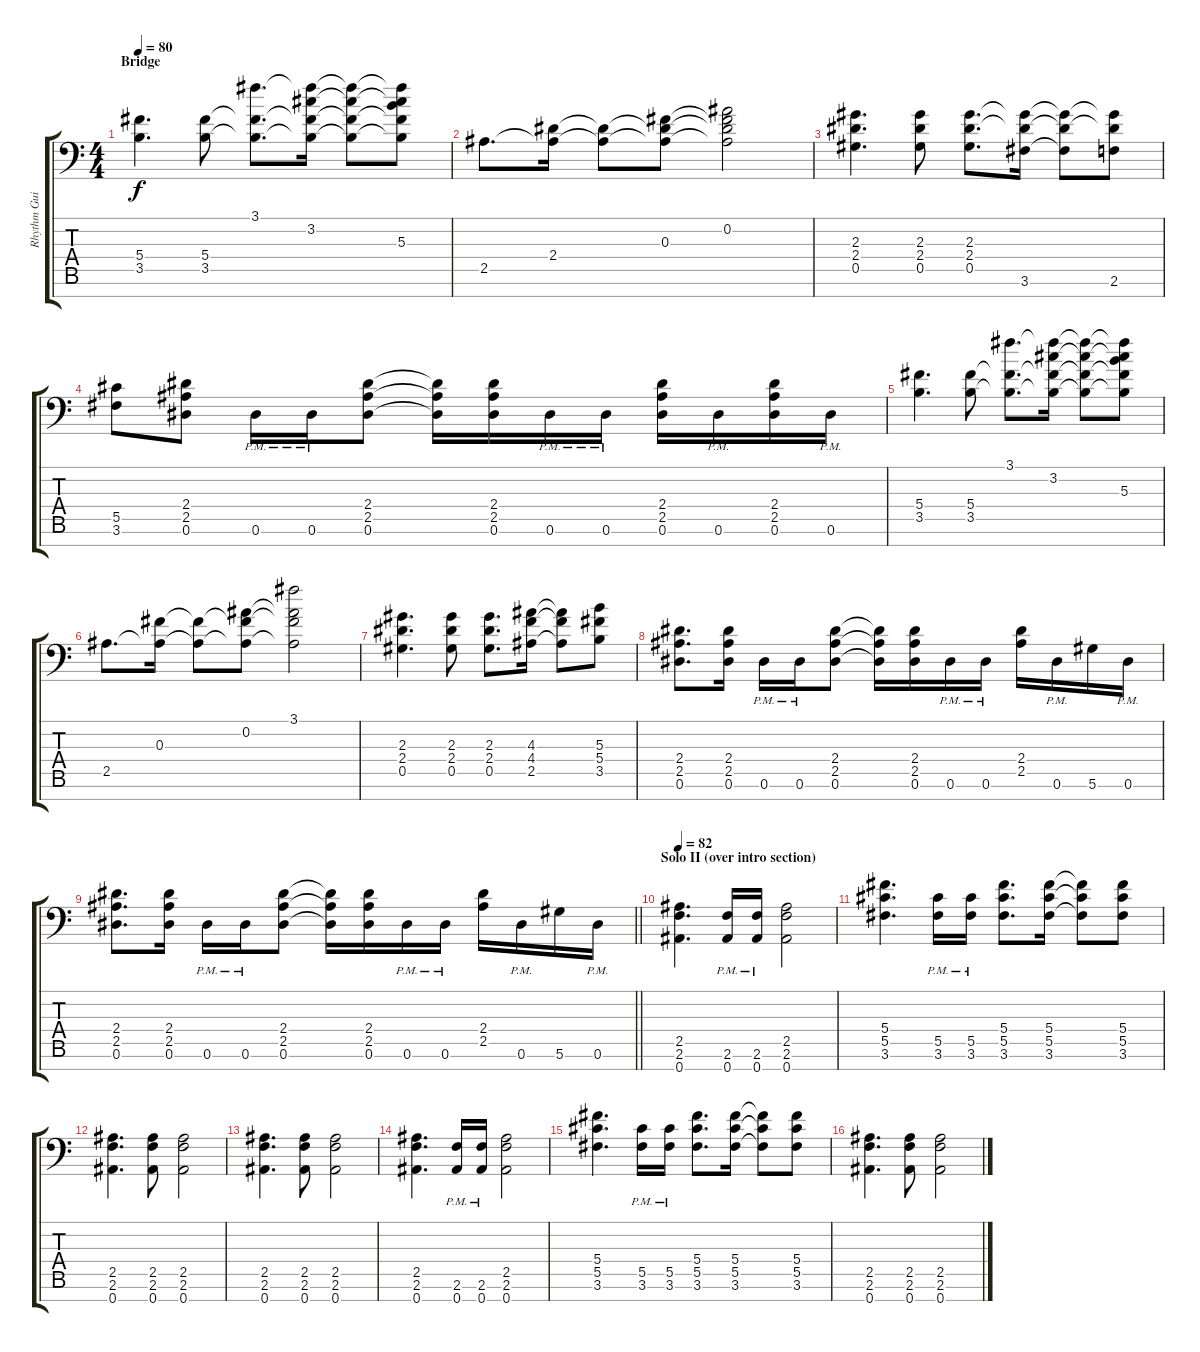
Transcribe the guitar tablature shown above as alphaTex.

\track ("Rhythm Guitar" "Rhythm Gui") {instrument distortionguitar}
\staff {score tabs}
\tuning (Eb4 Bb3 Gb3 Db3 Ab2 Eb2 Bb1) {hide}
\ts (4 4)
\section ("" "Bridge")
\tempo 80
\clef f4
\ks c
(5.4 3.5).4{d dy f} (5.4 3.5).8 (3.1 5.4{t} 3.5{t}).8{d} (3.1{t} 3.2 5.4{t} 3.5{t}).16 (3.1{t} 3.2{t} 5.4{t} 3.5{t}).8 (3.1{t} 3.2{t} 5.3 5.4{t} 3.5{t}).8 |
2.5.8{d} (2.4 2.5{t}).16 (2.4{t} 2.5{t}).8 (0.3 2.4{t} 2.5{t}).8 (0.2 0.3{t} 2.4{t} 2.5{t}).2 |
(2.3 2.4 0.5).4{d} (2.3 2.4 0.5).8 (2.3 2.4 0.5).8{d} (2.3{t} 2.4{t} 3.6).16 (2.3{t} 2.4{t} 3.6{t}).8 (2.3{t} 2.4{t} 2.6).8 |
(5.5 3.6).8 (2.4 2.5 0.6).8 0.6{pm}.16 0.6{pm}.16 (2.4 2.5 0.6).8 (2.4{t} 2.5{t} 0.6{t}).16 (2.4 2.5 0.6).16 0.6{pm}.16 0.6{pm}.16 (2.4 2.5 0.6).16 0.6{pm}.16 (2.4 2.5 0.6).16 0.6{pm}.16 |
(5.4 3.5).4{d} (5.4 3.5).8 (3.1 5.4{t} 3.5{t}).8{d} (3.1{t} 3.2 5.4{t} 3.5{t}).16 (3.1{t} 3.2{t} 5.4{t} 3.5{t}).8 (3.1{t} 3.2{t} 5.3 5.4{t} 3.5{t}).8 |
2.5.8{d} (0.3 2.5{t}).16 (0.3{t} 2.5{t}).8 (0.2 0.3{t} 2.5{t}).8 (3.1 0.2{t} 0.3{t} 2.5{t}).2 |
(2.3 2.4 0.5).4{d} (2.3 2.4 0.5).8 (2.3 2.4 0.5).8{d} (4.3 4.4 2.5).16 (4.3{t} 4.4{t} 2.5{t}).8 (5.3 5.4 3.5).8 |
(2.4 2.5 0.6).8{d} (2.4 2.5 0.6).16 0.6{pm}.16 0.6{pm}.16 (2.4 2.5 0.6).8 (2.4{t} 2.5{t} 0.6{t}).16 (2.4 2.5 0.6).16 0.6{pm}.16 0.6{pm}.16 (2.4 2.5).16 0.6{pm}.16 5.6.16 0.6{pm}.16 |
\barLineRight lightlight
(2.4 2.5 0.6).8{d} (2.4 2.5 0.6).16 0.6{pm}.16 0.6{pm}.16 (2.4 2.5 0.6).8 (2.4{t} 2.5{t} 0.6{t}).16 (2.4 2.5 0.6).16 0.6{pm}.16 0.6{pm}.16 (2.4 2.5).16 0.6{pm}.16 5.6.16 0.6{pm}.16 |
\section ("" "Solo II (over intro section)")
\tempo 82
(2.5 2.6 0.7).4{d volume 13} (2.6{pm} 0.7{pm}).16 (2.6{pm} 0.7{pm}).16 (2.5 2.6 0.7).2 |
(5.4 5.5 3.6).4{d} (5.5{pm} 3.6{pm}).16 (5.5{pm} 3.6{pm}).16 (5.4 5.5 3.6).8{d} (5.4 5.5 3.6).16 (5.4{t} 5.5{t} 3.6{t}).8 (5.4 5.5 3.6).8 |
(2.5 2.6 0.7).4{d} (2.5 2.6 0.7).8 (2.5 2.6 0.7).2 |
(2.5 2.6 0.7).4{d} (2.5 2.6 0.7).8 (2.5 2.6 0.7).2 |
(2.5 2.6 0.7).4{d} (2.6{pm} 0.7{pm}).16 (2.6{pm} 0.7{pm}).16 (2.5 2.6 0.7).2 |
(5.4 5.5 3.6).4{d} (5.5{pm} 3.6{pm}).16 (5.5{pm} 3.6{pm}).16 (5.4 5.5 3.6).8{d} (5.4 5.5 3.6).16 (5.4{t} 5.5{t} 3.6{t}).8 (5.4 5.5 3.6).8 |
(2.5 2.6 0.7).4{d} (2.5 2.6 0.7).8 (2.5 2.6 0.7).2
